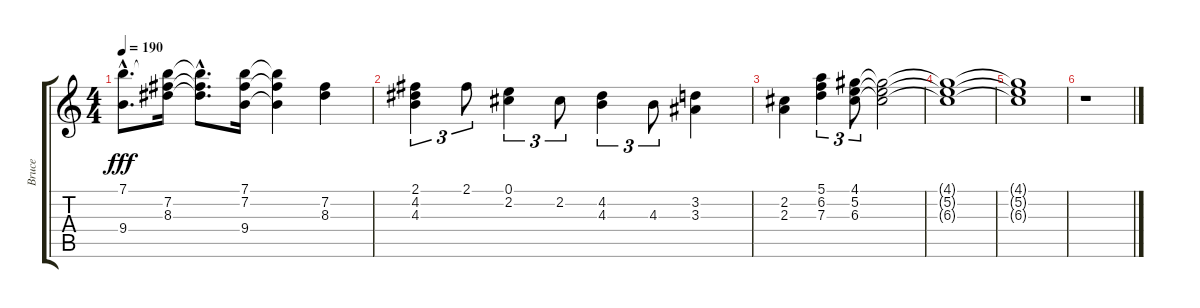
\track ("Bruce" "Bruce") {instrument electricguitarjazz}
\staff {score tabs}
\tuning (E4 B3 G3 D3 A2 E2) {hide}
\ts (4 4)
\tempo 190
\clef g2
\ks c
(7.1{hac} 9.4{hac}).8{d dy fff} (7.1{t} 7.2 8.3).16 (7.1{hac t} 7.2{hac t} 8.3{hac t}).8{d} (7.1 7.2 9.4).16 (7.1{t} 7.2{t} 9.4{t}).4 (7.2 8.3).4 |
(2.1 4.2 4.3).4{tu (3 2)} 2.1.8{tu (3 2)} (0.1 2.2).4{tu (3 2)} 2.2.8{tu (3 2)} (4.2 4.3).4{tu (3 2)} 4.3.8{tu (3 2)} (3.2 3.3).4 |
(2.2 2.3).4 (5.1 6.2 7.3).4{tu (3 2)} (4.1 5.2 6.3).8{tu (3 2)} (4.1{t} 5.2{t} 6.3{t}).2 |
(4.1{t} 5.2{t} 6.3{t}).1 |
(4.1{t} 5.2{t} 6.3{t}).1 |
r.1
